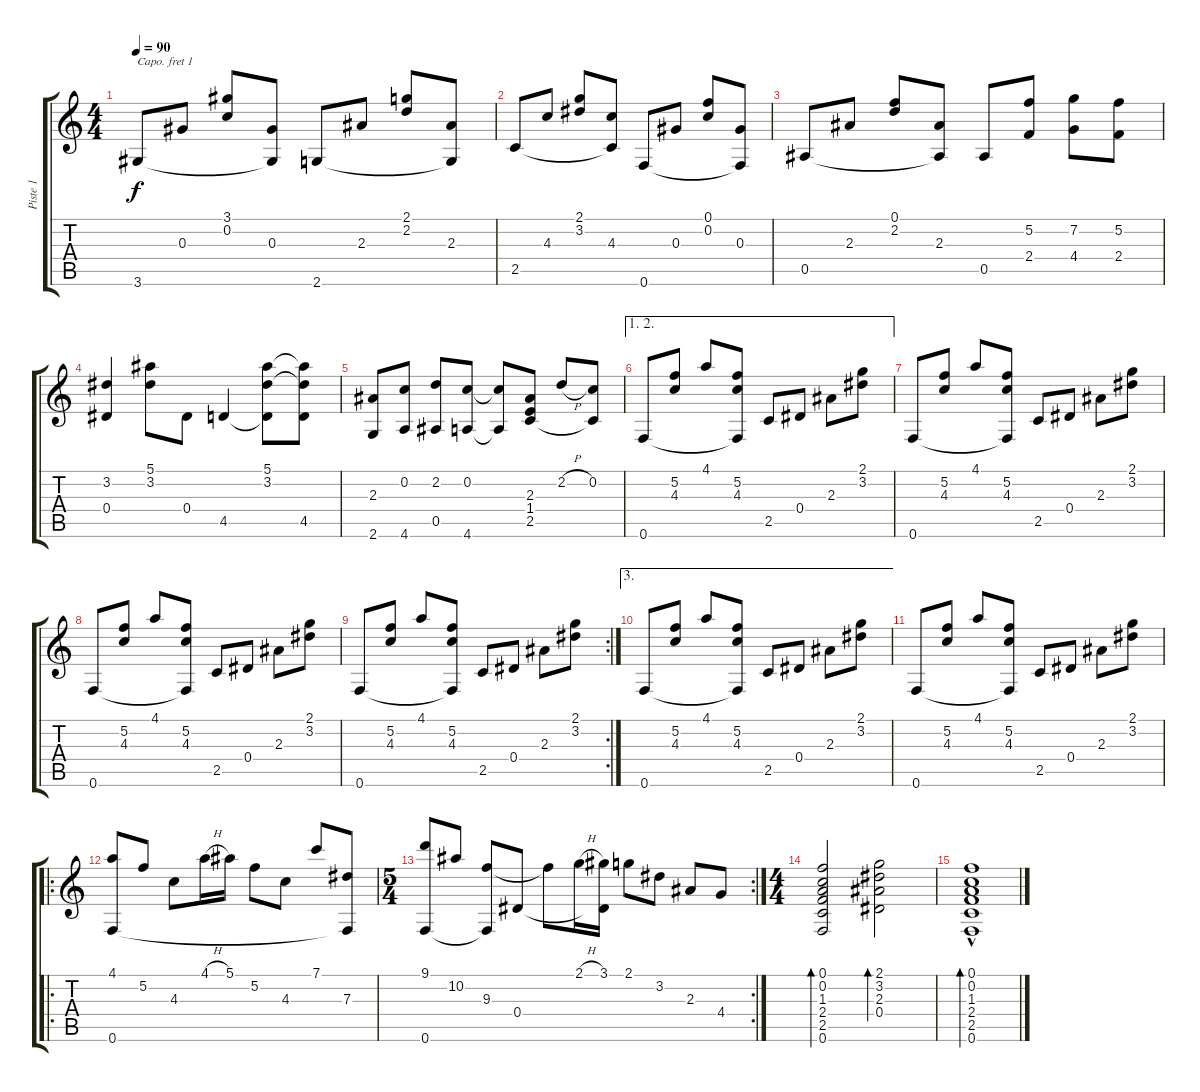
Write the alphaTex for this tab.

\track ("Piste 1" "Piste 1") {instrument acousticguitarnylon}
\staff {score tabs}
\capo 1
\tuning (E4 B3 G3 D3 A2 E2) {hide}
\ts (4 4)
\tempo 90
\clef g2
\ks c
3.6.8{dy f} 0.3.8 (3.1 0.2).8 (0.3 3.6{t}).8 2.6.8 2.3.8 (2.1 2.2).8 (2.3 2.6{t}).8 |
2.5.8 4.3.8 (2.1 3.2).8 (4.3 2.5{t}).8 0.6.8 0.3.8 (0.1 0.2).8 (0.3 0.6{t}).8 |
0.5.8 2.3.8 (0.1 2.2).8 (2.3 0.5{t}).8 0.5.8 (5.2 2.4).8 (7.2 4.4).8 (5.2 2.4).8 |
(3.2 0.4).4 (5.1 3.2).8 0.4.8 4.5.4 (5.1 3.2 4.5{t}).8 (5.1{t} 3.2{t} 4.5).8 |
(2.3 2.6).8 (0.2 4.6).8 (2.2 0.5).8 (0.2 4.6).8 (0.2{t} 4.6{t}).8 (2.3 1.4 2.5).8 2.2{h}.8 (0.2 2.5{t}).8 |
\ae (1 2)
0.6.8 (5.2 4.3).8 4.1.8 (5.2 4.3 0.6{t}).8 2.5.8 0.4.8 2.3.8 (2.1 3.2).8 |
0.6.8 (5.2 4.3).8 4.1.8 (5.2 4.3 0.6{t}).8 2.5.8 0.4.8 2.3.8 (2.1 3.2).8 |
0.6.8 (5.2 4.3).8 4.1.8 (5.2 4.3 0.6{t}).8 2.5.8 0.4.8 2.3.8 (2.1 3.2).8 |
\rc 2
0.6.8 (5.2 4.3).8 4.1.8 (5.2 4.3 0.6{t}).8 2.5.8 0.4.8 2.3.8 (2.1 3.2).8 |
\ae 3
0.6.8 (5.2 4.3).8 4.1.8 (5.2 4.3 0.6{t}).8 2.5.8 0.4.8 2.3.8 (2.1 3.2).8 |
0.6.8 (5.2 4.3).8 4.1.8 (5.2 4.3 0.6{t}).8 2.5.8 0.4.8 2.3.8 (2.1 3.2).8 |
\ro
(4.1 0.6).8 5.2.8 4.3.8 4.1{h}.16 5.1.16 5.2.8 4.3.8 7.1.8 (7.3 0.6{t}).8 |
\rc 2
\ts (5 4)
(9.1 0.6).8 10.2.8 (9.3 0.6{t}).8 0.4.8 9.3{t}.8 2.1{h}.16 (3.1 0.4{t}).16 2.1.8 3.2.8 2.3.8 4.4.8 |
\ts (4 4)
(0.1 0.2 1.3 2.4 2.5 0.6).2{bd 240} (2.1 3.2 2.3 0.4).2{bd 240} |
(0.1{hac} 0.2{hac} 1.3{hac} 2.4{hac} 2.5{hac} 0.6{hac}).1{bd 240}
